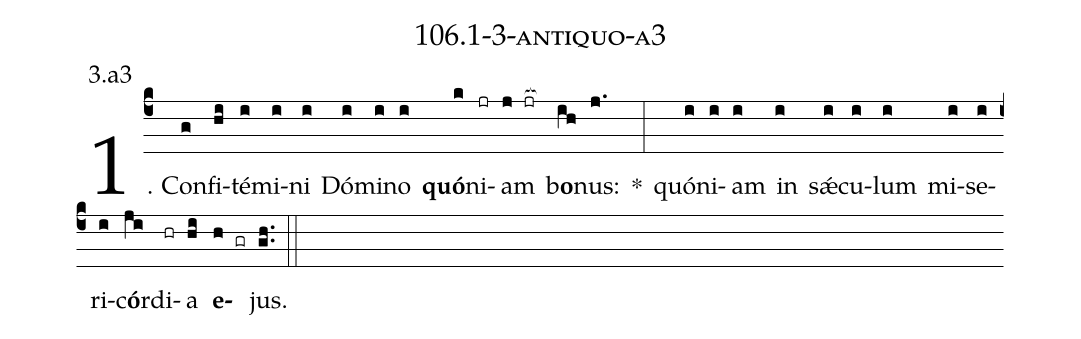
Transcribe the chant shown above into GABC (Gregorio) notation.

name: 106.1-3-antiquo-a3;
annotation: 3.a3;
%%
(c4)1. Con(g)fi(hi)té(i)mi(i)ni(i) Dó(i)mi(i)no(i) <b>quó</b>n(k)i(jr)am(j jr[ocb:1{]) b<b>o</b>(ih[ocb:0}])nus:(j.) *(:) quón(i)i(i)am(i) in(i) sǽ(i)cu(i)lum(i) mi(i)se(i)ri(i)c<b>ó</b>r(ji)di(hr)a(hi) <b>e</b>(h gr)jus.(gh..) (::)
